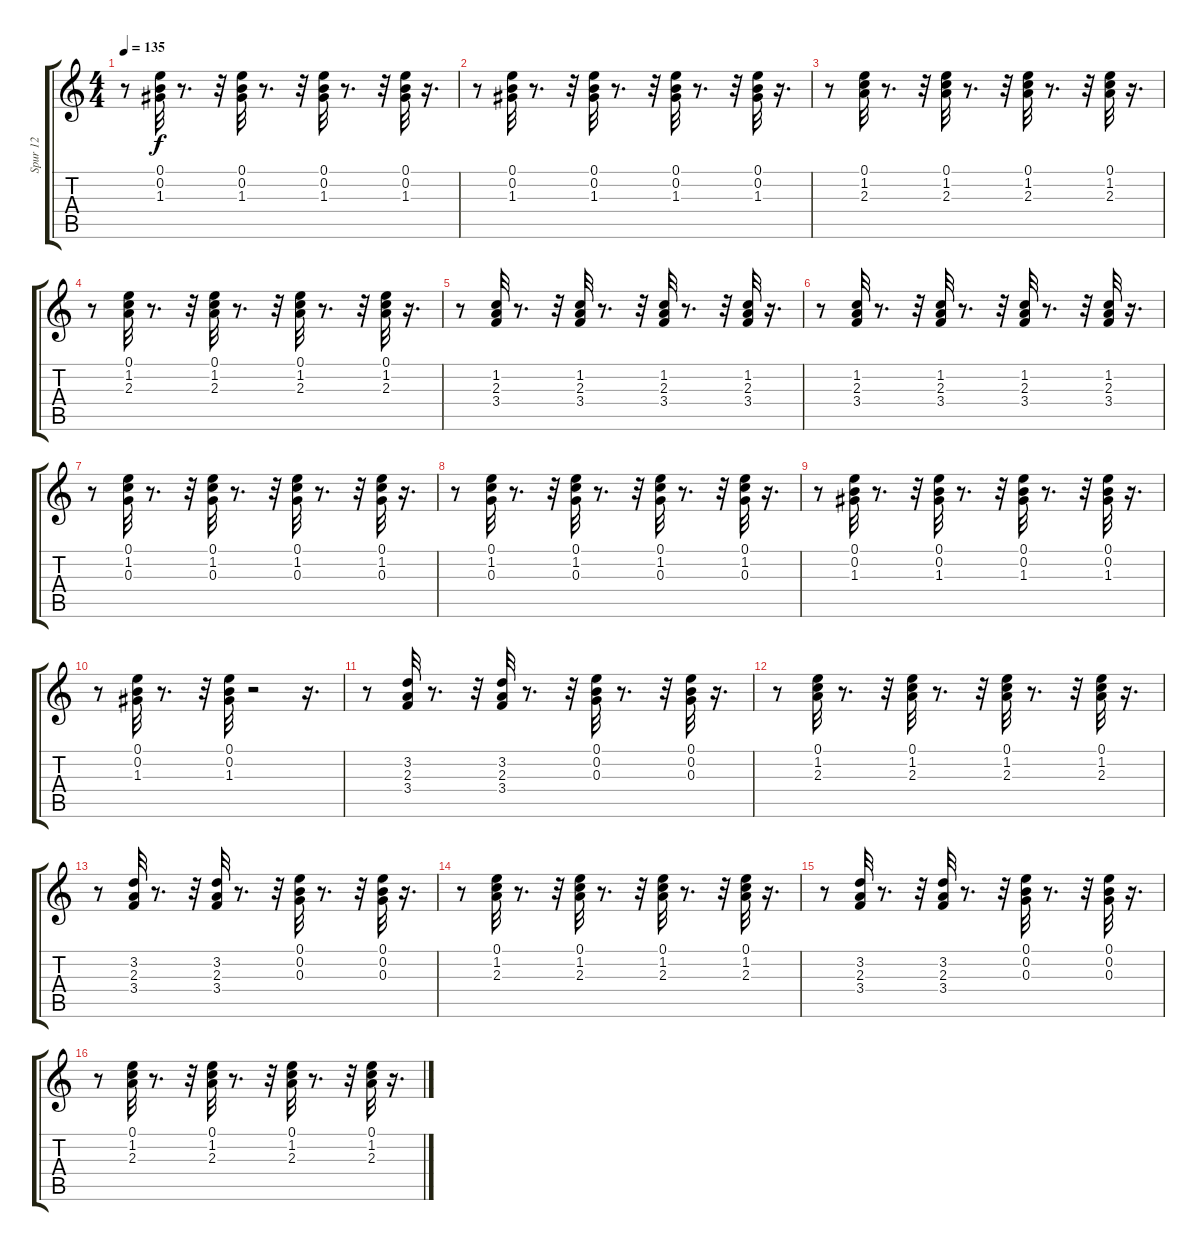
\track ("Spur 12" "Spur 12") {instrument electricguitarmuted}
\staff {score tabs}
\tuning (E4 B3 G3 D3 A2 E2) {hide}
\ts (4 4)
\tempo 135
\clef g2
\ks c
r.8{dy f} (0.1 0.2 1.3).32 r.8{d} r.32 (0.1 0.2 1.3).32 r.8{d} r.32 (0.1 0.2 1.3).32 r.8{d} r.32 (0.1 0.2 1.3).32 r.16{d} |
r.8 (0.1 0.2 1.3).32 r.8{d} r.32 (0.1 0.2 1.3).32 r.8{d} r.32 (0.1 0.2 1.3).32 r.8{d} r.32 (0.1 0.2 1.3).32 r.16{d} |
r.8 (0.1 1.2 2.3).32 r.8{d} r.32 (0.1 1.2 2.3).32 r.8{d} r.32 (0.1 1.2 2.3).32 r.8{d} r.32 (0.1 1.2 2.3).32 r.16{d} |
r.8 (0.1 1.2 2.3).32 r.8{d} r.32 (0.1 1.2 2.3).32 r.8{d} r.32 (0.1 1.2 2.3).32 r.8{d} r.32 (0.1 1.2 2.3).32 r.16{d} |
r.8 (1.2 2.3 3.4).32 r.8{d} r.32 (1.2 2.3 3.4).32 r.8{d} r.32 (1.2 2.3 3.4).32 r.8{d} r.32 (1.2 2.3 3.4).32 r.16{d} |
r.8 (1.2 2.3 3.4).32 r.8{d} r.32 (1.2 2.3 3.4).32 r.8{d} r.32 (1.2 2.3 3.4).32 r.8{d} r.32 (1.2 2.3 3.4).32 r.16{d} |
r.8 (0.1 1.2 0.3).32 r.8{d} r.32 (0.1 1.2 0.3).32 r.8{d} r.32 (0.1 1.2 0.3).32 r.8{d} r.32 (0.1 1.2 0.3).32 r.16{d} |
r.8 (0.1 1.2 0.3).32 r.8{d} r.32 (0.1 1.2 0.3).32 r.8{d} r.32 (0.1 1.2 0.3).32 r.8{d} r.32 (0.1 1.2 0.3).32 r.16{d} |
r.8 (0.1 0.2 1.3).32 r.8{d} r.32 (0.1 0.2 1.3).32 r.8{d} r.32 (0.1 0.2 1.3).32 r.8{d} r.32 (0.1 0.2 1.3).32 r.16{d} |
r.8 (0.1 0.2 1.3).32 r.8{d} r.32 (0.1 0.2 1.3).32 r.2 r.16{d} |
r.8 (3.2 2.3 3.4).32 r.8{d} r.32 (3.2 2.3 3.4).32 r.8{d} r.32 (0.1 0.2 0.3).32 r.8{d} r.32 (0.1 0.2 0.3).32 r.16{d} |
r.8 (0.1 1.2 2.3).32 r.8{d} r.32 (0.1 1.2 2.3).32 r.8{d} r.32 (0.1 1.2 2.3).32 r.8{d} r.32 (0.1 1.2 2.3).32 r.16{d} |
r.8 (3.2 2.3 3.4).32 r.8{d} r.32 (3.2 2.3 3.4).32 r.8{d} r.32 (0.1 0.2 0.3).32 r.8{d} r.32 (0.1 0.2 0.3).32 r.16{d} |
r.8 (0.1 1.2 2.3).32 r.8{d} r.32 (0.1 1.2 2.3).32 r.8{d} r.32 (0.1 1.2 2.3).32 r.8{d} r.32 (0.1 1.2 2.3).32 r.16{d} |
r.8 (3.2 2.3 3.4).32 r.8{d} r.32 (3.2 2.3 3.4).32 r.8{d} r.32 (0.1 0.2 0.3).32 r.8{d} r.32 (0.1 0.2 0.3).32 r.16{d} |
r.8 (0.1 1.2 2.3).32 r.8{d} r.32 (0.1 1.2 2.3).32 r.8{d} r.32 (0.1 1.2 2.3).32 r.8{d} r.32 (0.1 1.2 2.3).32 r.16{d}
